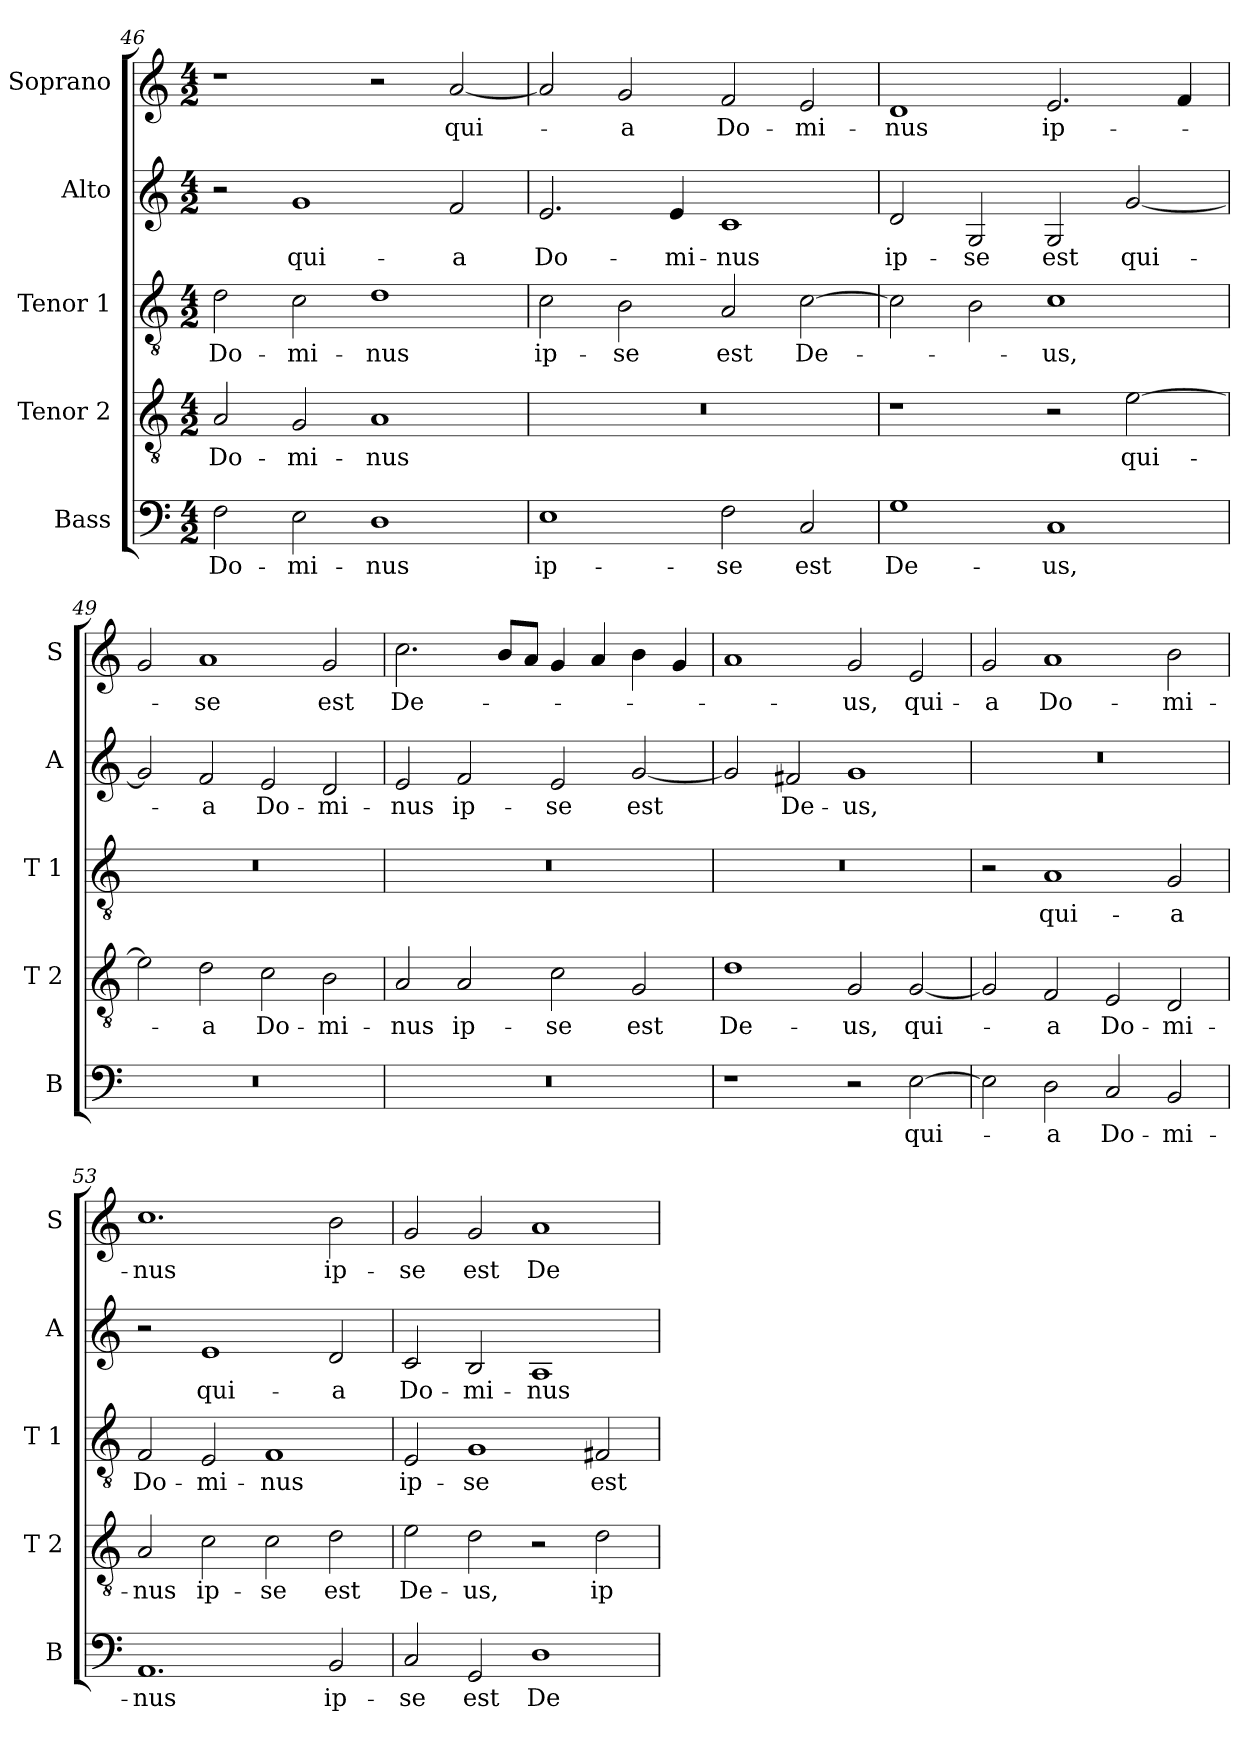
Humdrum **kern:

**kern	**text	**kern	**text	**kern	**text	**kern	**text	**kern	**text
*part5	*part5	*part4	*part4	*part3	*part3	*part2	*part2	*part1	*part1
*staff5	*staff5	*staff4	*staff4	*staff3	*staff3	*staff2	*staff2	*staff1	*staff1
*I"Bass	*	*I"Tenor 2	*	*I"Tenor 1	*	*I"Alto	*	*I"Soprano	*
*I'B	*	*I'T 2	*	*I'T 1	*	*I'A	*	*I'S	*
!!LO:PB:g=z
*clefF4	*	*clefGv2	*	*clefGv2	*	*clefG2	*	*clefG2	*
*k[]	*	*k[]	*	*k[]	*	*k[]	*	*k[]	*
*C:	*	*C:	*	*C:	*	*C:	*	*C:	*
*M4/2	*	*M4/2	*	*M4/2	*	*M4/2	*	*M4/2	*
=46	=46	=46	=46	=46	=46	=46	=46	=46	=46
!	!LO:LY:b	!	!LO:LY:b	!	!LO:LY:b	!	!	!	!
2F\	Do-	2A/	Do-	2d\	Do-	2r	.	1r	.
!	!LO:LY:b	!	!LO:LY:b	!	!LO:LY:b	!	!LO:LY:b	!	!
2E\	-mi-	2G/	-mi-	2c\	-mi-	1g	qui-	.	.
!	!LO:LY:b	!	!LO:LY:b	!	!LO:LY:b	!	!	!	!
1D	-nus	1A	-nus	1d	-nus	.	.	2r	.
!	!	!	!	!	!	!	!LO:LY:b	!	!LO:LY:b
.	.	.	.	.	.	2f/	-a	[2a/	qui-
=47	=47	=47	=47	=47	=47	=47	=47	=47	=47
!	!LO:LY:b	!	!	!	!LO:LY:b	!	!LO:LY:b	!	!
1E	ip-	0r	.	2c\	ip-	2.e/	Do-	2a/]	.
!	!	!	!	!	!LO:LY:b	!	!	!	!LO:LY:b
.	.	.	.	2B\	-se	.	.	2g/	-a
!	!	!	!	!	!	!	!LO:LY:b	!	!
.	.	.	.	.	.	4e/	-mi-	.	.
!	!LO:LY:b	!	!	!	!LO:LY:b	!	!LO:LY:b	!	!LO:LY:b
2F\	-se	.	.	2A/	est	1c	-nus	2f/	Do-
!	!LO:LY:b	!	!	!	!LO:LY:b	!	!	!	!LO:LY:b
2C/	est	.	.	[2c\	De-	.	.	2e/	-mi-
=48	=48	=48	=48	=48	=48	=48	=48	=48	=48
!	!LO:LY:b	!	!	!	!	!	!LO:LY:b	!	!LO:LY:b
1G	De-	1r	.	2c\]	.	2d/	ip-	1d	-nus
!	!	!	!	!	!	!	!LO:LY:b	!	!
.	.	.	.	2B\	.	2G/	-se	.	.
!	!LO:LY:b	!	!	!	!LO:LY:b	!	!LO:LY:b	!	!LO:LY:b
1C	-us,	2r	.	1c	-us,	2G/	est	2.e/	ip-
!	!	!	!LO:LY:b	!	!	!	!LO:LY:b	!	!
.	.	[2e\	qui-	.	.	[2g/	qui-	.	.
.	.	.	.	.	.	.	.	4f/	.
=49	=49	=49	=49	=49	=49	=49	=49	=49	=49
0r	.	2e\]	.	0r	.	2g/]	.	2g/	.
!	!	!	!LO:LY:b	!	!	!	!LO:LY:b	!	!LO:LY:b
.	.	2d\	-a	.	.	2f/	-a	1a	-se
!	!	!	!LO:LY:b	!	!	!	!LO:LY:b	!	!
.	.	2c\	Do-	.	.	2e/	Do-	.	.
!	!	!	!LO:LY:b	!	!	!	!LO:LY:b	!	!LO:LY:b
.	.	2B\	-mi-	.	.	2d/	-mi-	2g/	est
=50	=50	=50	=50	=50	=50	=50	=50	=50	=50
!	!	!	!LO:LY:b	!	!	!	!LO:LY:b	!	!LO:LY:b
0r	.	2A/	-nus	0r	.	2e/	-nus	2.cc\	De-
!	!	!	!LO:LY:b	!	!	!	!LO:LY:b	!	!
.	.	2A/	ip-	.	.	2f/	ip-	.	.
.	.	.	.	.	.	.	.	8b/L	.
.	.	.	.	.	.	.	.	8a/J	.
!	!	!	!LO:LY:b	!	!	!	!LO:LY:b	!	!
.	.	2c\	-se	.	.	2e/	-se	4g/	.
.	.	.	.	.	.	.	.	4a/	.
!	!	!	!LO:LY:b	!	!	!	!LO:LY:b	!	!
.	.	2G/	est	.	.	[2g/	est	4b\	.
.	.	.	.	.	.	.	.	4g/	.
!!LO:LB:g=z
=51	=51	=51	=51	=51	=51	=51	=51	=51	=51
!	!	!	!LO:LY:b	!	!	!	!	!	!
1r	.	1d	De-	0r	.	2g/]	.	1a	.
!	!	!	!	!	!	!	!LO:LY:b	!	!
.	.	.	.	.	.	2f#X/	De-	.	.
!	!	!	!LO:LY:b	!	!	!	!LO:LY:b	!	!LO:LY:b
2r	.	2G/	-us,	.	.	1g	-us,	2g/	-us,
!	!LO:LY:b	!	!LO:LY:b	!	!	!	!	!	!LO:LY:b
[2E\	qui-	[2G/	qui-	.	.	.	.	2e/	qui-
=52	=52	=52	=52	=52	=52	=52	=52	=52	=52
!	!	!	!	!	!	!	!	!	!LO:LY:b
2E\]	.	2G/]	.	2r	.	0r	.	2g/	-a
!	!LO:LY:b	!	!LO:LY:b	!	!LO:LY:b	!	!	!	!LO:LY:b
2D\	-a	2F/	-a	1A	qui-	.	.	1a	Do-
!	!LO:LY:b	!	!LO:LY:b	!	!	!	!	!	!
2C/	Do-	2E/	Do-	.	.	.	.	.	.
!	!LO:LY:b	!	!LO:LY:b	!	!LO:LY:b	!	!	!	!LO:LY:b
2BB/	-mi-	2D/	-mi-	2G/	-a	.	.	2b\	-mi-
=53	=53	=53	=53	=53	=53	=53	=53	=53	=53
!	!LO:LY:b	!	!LO:LY:b	!	!LO:LY:b	!	!	!	!LO:LY:b
1.AA	-nus	2A/	-nus	2F/	Do-	2r	.	1.cc	-nus
!	!	!	!LO:LY:b	!	!LO:LY:b	!	!LO:LY:b	!	!
.	.	2c\	ip-	2E/	-mi-	1e	qui-	.	.
!	!	!	!LO:LY:b	!	!LO:LY:b	!	!	!	!
.	.	2c\	-se	1F	-nus	.	.	.	.
!	!LO:LY:b	!	!LO:LY:b	!	!	!	!LO:LY:b	!	!LO:LY:b
2BB/	ip-	2d\	est	.	.	2d/	-a	2b\	ip-
=54	=54	=54	=54	=54	=54	=54	=54	=54	=54
!	!LO:LY:b	!	!LO:LY:b	!	!LO:LY:b	!	!LO:LY:b	!	!LO:LY:b
2C/	-se	2e\	De-	2E/	ip-	2c/	Do-	2g/	-se
!	!LO:LY:b	!	!LO:LY:b	!	!LO:LY:b	!	!LO:LY:b	!	!LO:LY:b
2GG/	est	2d\	-us,	1G	-se	2B/	-mi-	2g/	est
!	!LO:LY:b	!	!	!	!	!	!LO:LY:b	!	!LO:LY:b
1D	De-	2r	.	.	.	1A	-nus	1a	De-
!	!	!	!LO:LY:b	!	!LO:LY:b	!	!	!	!
.	.	2d\	ip-	2F#X/	est	.	.	.	.
=	=	=	=	=	=	=	=	=	=
*-	*-	*-	*-	*-	*-	*-	*-	*-	*-
